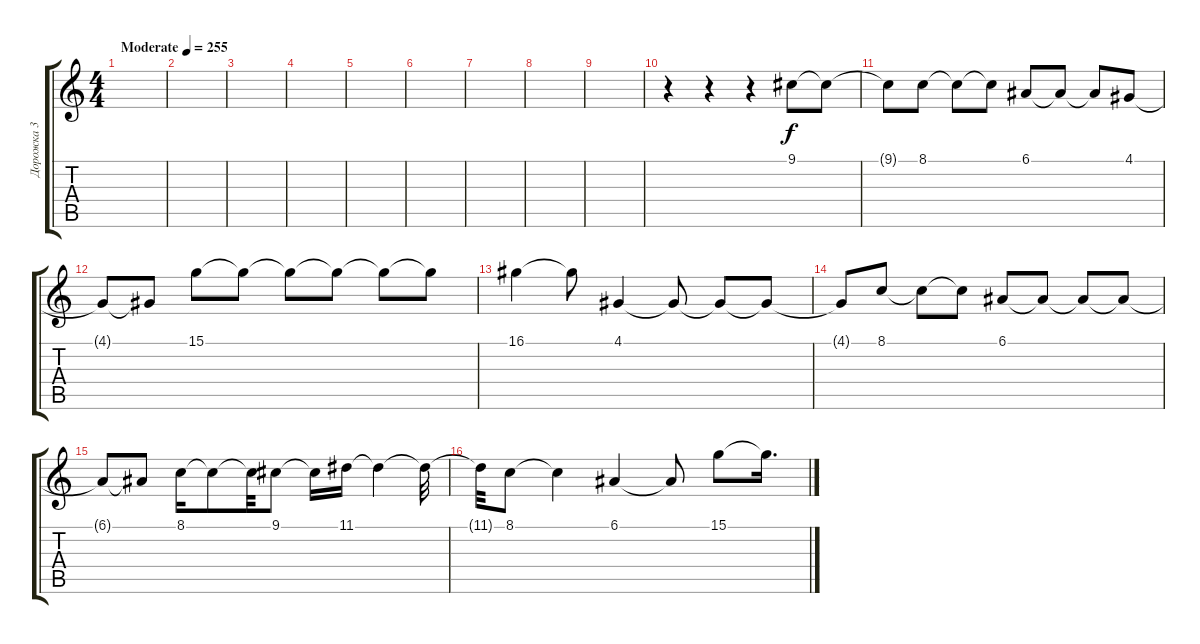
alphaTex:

\track ("Дорожка 3" "Дорожка 3") {instrument vibraphone}
\staff {score tabs}
\tuning (E4 B3 G3 D3 A2 E2) {hide}
\ts (4 4)
\tempo (255 "Moderate")
\clef g2
\ks c
|
|
|
|
|
|
|
|
|
r.4 r.4 r.4 9.1.8 9.1{t}.8 |
9.1{t}.8 8.1.8 8.1{t}.8 8.1{t}.8 6.1.8 6.1{t}.8 6.1{t}.8 4.1.8 |
4.1{t}.8 4.1{t}.8 15.1.8 15.1{t}.8 15.1{t}.8 15.1{t}.8 15.1{t}.8 15.1{t}.8 |
16.1.4 16.1{t}.8 4.1.4 4.1{t}.8 4.1{t}.8 4.1{t}.8 |
4.1{t}.8 8.1.8 8.1{t}.8 8.1{t}.8 6.1.8 6.1{t}.8 6.1{t}.8 6.1{t}.8 |
6.1{t}.8 6.1{t}.8 8.1.16 8.1{t}.8 8.1{t}.32 9.1.8 9.1{t}.16 11.1.16 11.1{t}.4 11.1{t}.32 |
11.1{t}.32 8.1.8 8.1{t}.4 6.1.4 6.1{t}.8 15.1.8 15.1{t}.16{d}
